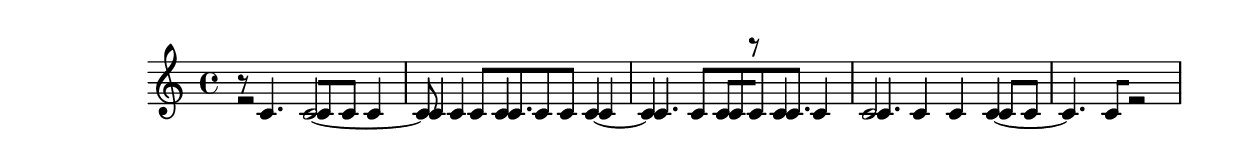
% 2017-09-19 23:11

\version "2.19.54"
\language "english"

\header {}

\layout {}

\paper {}

\score {
    <<
        {
            \accidentalStyle modern-cautionary
            r8
            c'4. \startGroup
            c'2 ~
            c'8
            c'4
            c'4.
            c'4 ~
            c'4.
            c'8 \stopGroup [
            r8 ]
            c'4. \startGroup
            c'2.
            c'4 ~
            c'4.
            c'8 \stopGroup [
            r2 ]
        }
        {
            \accidentalStyle modern-cautionary
            r2 [
            c'8
            c'8 ]
            c'4
            c'4
            c'8 [
            c'8
            c'8
            c'8 ]
            c'4
            c'4
            c'8 [
            c'8
            c'8
            c'8 ]
            c'4
            c'4
            c'4
            c'4
            c'8 [
            c'8 ]
        }
    >>
}